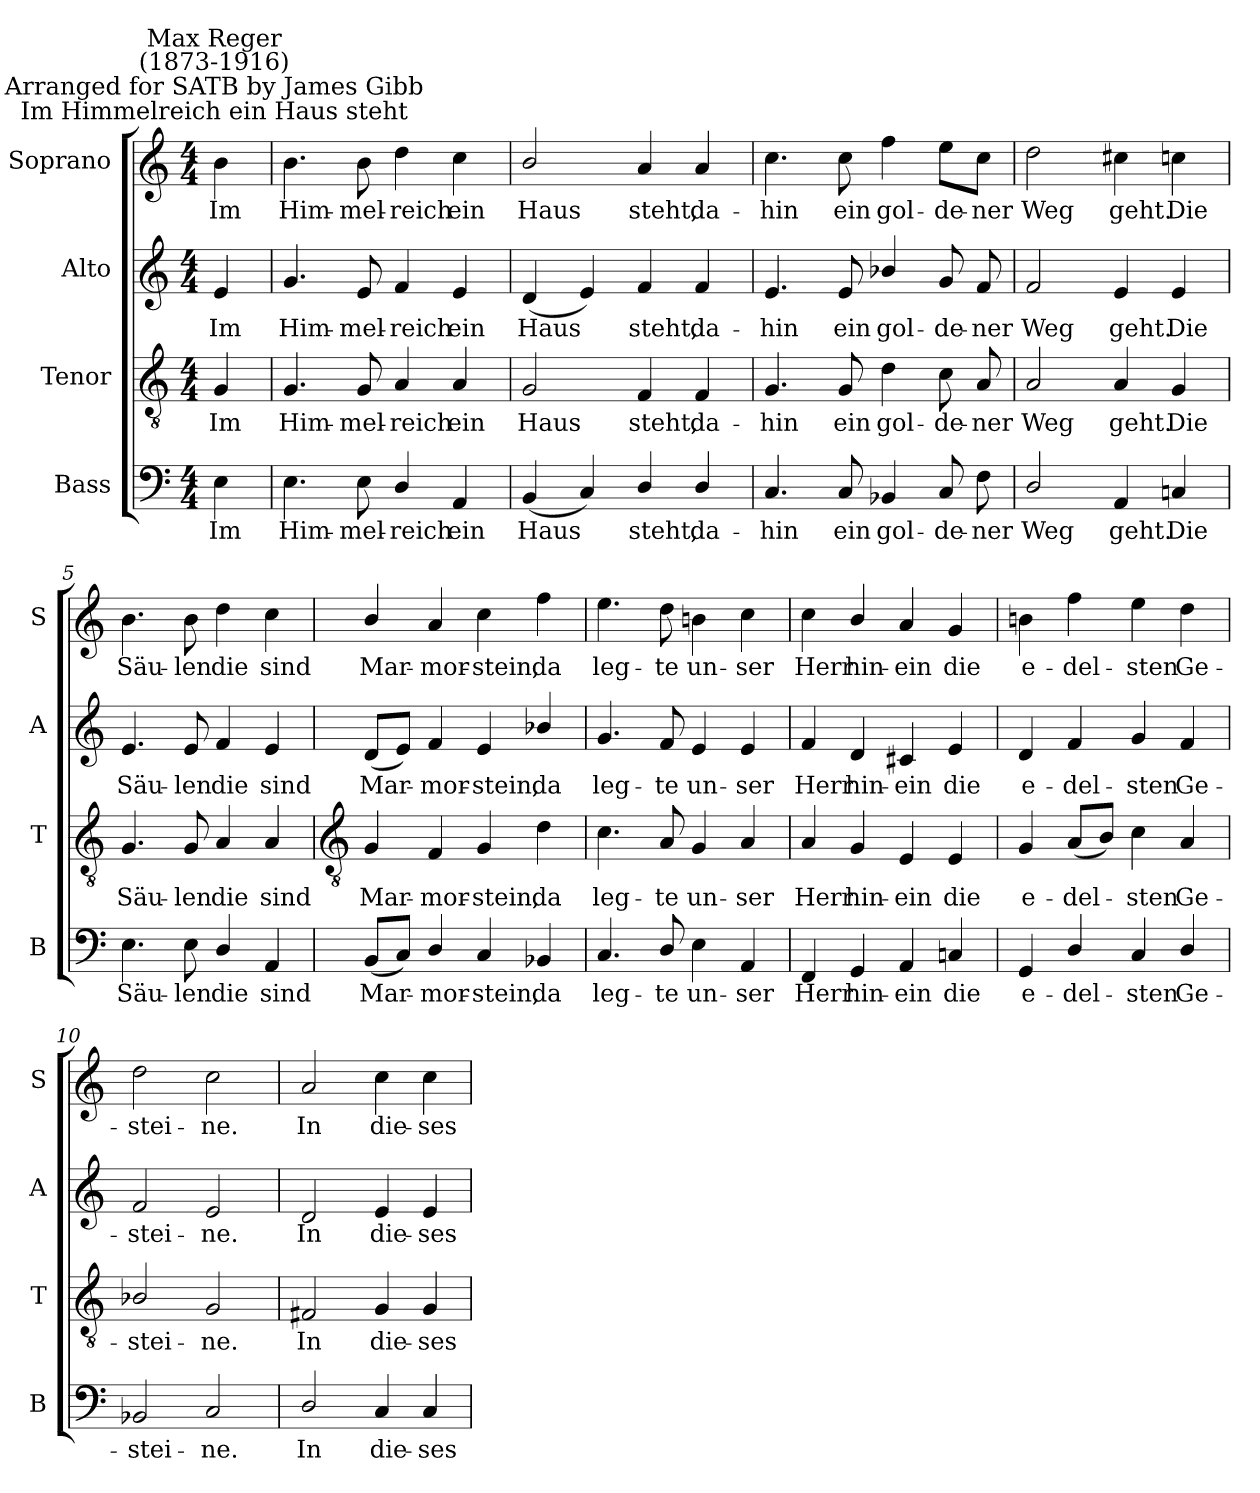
**kern	**text	**kern	**text	**kern	**text	**kern	**text
*part4	*part4	*part3	*part3	*part2	*part2	*part1	*part1
*staff4	*staff4	*staff3	*staff3	*staff2	*staff2	*staff1	*staff1
*I"Bass	*	*I"Tenor	*	*I"Alto	*	*I"Soprano	*
*I'B	*	*I'T	*	*I'A	*	*I'S	*
*clefF4	*	*clefGv2	*	*clefG2	*	*clefG2	*
*k[]	*	*k[]	*	*k[]	*	*k[]	*
*C:	*	*C:	*	*C:	*	*C:	*
*M4/4	*	*M4/4	*	*M4/4	*	*M4/4	*
=	=	=	=	=	=	=	=
!	!	!	!	!	!	!LO:TX:a:cj:t=Im Himmelreich ein Haus steht	!
!	!	!	!	!	!	!LO:TX:a:cj:t=Arranged for SATB by James Gibb	!
!	!	!	!	!	!	!LO:TX:a:cj:t=Max Reger\n(1873-1916)	!
!	!LO:LY:b	!	!LO:LY:b	!	!LO:LY:b	!	!LO:LY:b
4E	Im	4G	Im	4e	Im	4b	Im
=1	=1	=1	=1	=1	=1	=1	=1
!	!LO:LY:b	!	!LO:LY:b	!	!LO:LY:b	!	!LO:LY:b
4.E	Him-	4.G	Him-	4.g	Him-	4.b	Him-
!	!LO:LY:b	!	!LO:LY:b	!	!LO:LY:b	!	!LO:LY:b
8E	-mel-	8G	-mel-	8e	-mel-	8b	-mel-
!	!LO:LY:b	!	!LO:LY:b	!	!LO:LY:b	!	!LO:LY:b
4D/	-reich	4A	-reich	4f	-reich	4dd	-reich
!	!LO:LY:b	!	!LO:LY:b	!	!LO:LY:b	!	!LO:LY:b
4AA	ein	4A	ein	4e	ein	4cc	ein
=2	=2	=2	=2	=2	=2	=2	=2
!	!LO:LY:b	!	!LO:LY:b	!	!LO:LY:b	!	!LO:LY:b
(<4BB	Haus	2G	Haus	(<4d	Haus	2b/	Haus
4C)	.	.	.	4e)	.	.	.
!	!LO:LY:b	!	!LO:LY:b	!	!LO:LY:b	!	!LO:LY:b
4D/	steht,	4F	steht,	4f	steht,	4a	steht,
!	!LO:LY:b	!	!LO:LY:b	!	!LO:LY:b	!	!LO:LY:b
4D/	da-	4F	da-	4f	da-	4a	da-
=3	=3	=3	=3	=3	=3	=3	=3
!	!LO:LY:b	!	!LO:LY:b	!	!LO:LY:b	!	!LO:LY:b
4.C	-hin	4.G	-hin	4.e	-hin	4.cc	-hin
!	!LO:LY:b	!	!LO:LY:b	!	!LO:LY:b	!	!LO:LY:b
8C	ein	8G	ein	8e	ein	8cc	ein
!	!LO:LY:b	!	!LO:LY:b	!	!LO:LY:b	!	!LO:LY:b
4BB-X	gol-	4d	gol-	4b-X/	gol-	4ff	gol-
!	!LO:LY:b	!	!LO:LY:b	!	!LO:LY:b	!	!LO:LY:b
8C	-de-	8c	-de-	8g	-de-	8ee\L	-de-
!	!LO:LY:b	!	!LO:LY:b	!	!LO:LY:b	!	!LO:LY:b
8F	-ner	8A	-ner	8f	-ner	8cc\J	-ner
=4	=4	=4	=4	=4	=4	=4	=4
!	!LO:LY:b	!	!LO:LY:b	!	!LO:LY:b	!	!LO:LY:b
2D/	Weg	2A	Weg	2f	Weg	2dd	Weg
!	!LO:LY:b	!	!LO:LY:b	!	!LO:LY:b	!	!LO:LY:b
4AA	geht.	4A	geht.	4e	geht.	4cc#X	geht.
!	!LO:LY:b	!	!LO:LY:b	!	!LO:LY:b	!	!LO:LY:b
4Cn	Die	4G	Die	4e	Die	4ccn	Die
=5	=5	=5	=5	=5	=5	=5	=5
!	!LO:LY:b	!	!LO:LY:b	!	!LO:LY:b	!	!LO:LY:b
4.E	Säu-	4.G	Säu-	4.e	Säu-	4.b	Säu-
!	!LO:LY:b	!	!LO:LY:b	!	!LO:LY:b	!	!LO:LY:b
8E	-len	8G	-len	8e	-len	8b	-len
!	!LO:LY:b	!	!LO:LY:b	!	!LO:LY:b	!	!LO:LY:b
4D/	die	4A	die	4f	die	4dd	die
!	!LO:LY:b	!	!LO:LY:b	!	!LO:LY:b	!	!LO:LY:b
4AA	sind	4A	sind	4e	sind	4cc	sind
!!LO:LB:g=z
=6	=6	=6	=6	=6	=6	=6	=6
*	*	*clefGv2	*	*	*	*	*
!	!LO:LY:b	!	!LO:LY:b	!	!LO:LY:b	!	!LO:LY:b
(<8BBL	Mar-	4G	Mar-	(<8dL	Mar-	4b/	Mar-
8CJ)	.	.	.	8eJ)	.	.	.
!	!LO:LY:b	!	!LO:LY:b	!	!LO:LY:b	!	!LO:LY:b
4D/	mor-	4F	-mor-	4f	mor-	4a	-mor-
!	!LO:LY:b	!	!LO:LY:b	!	!LO:LY:b	!	!LO:LY:b
4C	-stein,	4G	-stein,	4e	-stein,	4cc	-stein,
!	!LO:LY:b	!	!LO:LY:b	!	!LO:LY:b	!	!LO:LY:b
4BB-X	da	4d	da	4b-X/	da	4ff	da
=7	=7	=7	=7	=7	=7	=7	=7
!	!LO:LY:b	!	!LO:LY:b	!	!LO:LY:b	!	!LO:LY:b
4.C	leg-	4.c	leg-	4.g	leg-	4.ee	leg-
!	!LO:LY:b	!	!LO:LY:b	!	!LO:LY:b	!	!LO:LY:b
8D/	-te	8A	-te	8f	-te	8dd	-te
!	!LO:LY:b	!	!LO:LY:b	!	!LO:LY:b	!	!LO:LY:b
4E	un-	4G	un-	4e	un-	4bn	un-
!	!LO:LY:b	!	!LO:LY:b	!	!LO:LY:b	!	!LO:LY:b
4AA	-ser	4A	-ser	4e	-ser	4cc	-ser
=8	=8	=8	=8	=8	=8	=8	=8
!	!LO:LY:b	!	!LO:LY:b	!	!LO:LY:b	!	!LO:LY:b
4FF	Herr	4A	Herr	4f	Herr	4cc	Herr
!	!LO:LY:b	!	!LO:LY:b	!	!LO:LY:b	!	!LO:LY:b
4GG	hin-	4G	hin-	4d	hin-	4b/	hin-
!	!LO:LY:b	!	!LO:LY:b	!	!LO:LY:b	!	!LO:LY:b
4AA	-ein	4E	-ein	4c#X	-ein	4a	-ein
!	!LO:LY:b	!	!LO:LY:b	!	!LO:LY:b	!	!LO:LY:b
4Cn	die	4E	die	4e	die	4g	die
=9	=9	=9	=9	=9	=9	=9	=9
!	!LO:LY:b	!	!LO:LY:b	!	!LO:LY:b	!	!LO:LY:b
4GG	e-	4G	e-	4d	e-	4bn	e-
!	!LO:LY:b	!	!LO:LY:b	!	!LO:LY:b	!	!LO:LY:b
4D/	-del-	(<8AL	-del-	4f	-del-	4ff	-del-
.	.	8BJ)	.	.	.	.	.
!	!LO:LY:b	!	!LO:LY:b	!	!LO:LY:b	!	!LO:LY:b
4C	-sten	4c	sten	4g	-sten	4ee	-sten
!	!LO:LY:b	!	!LO:LY:b	!	!LO:LY:b	!	!LO:LY:b
4D/	Ge-	4A	Ge-	4f	Ge-	4dd	Ge-
=10	=10	=10	=10	=10	=10	=10	=10
!	!LO:LY:b	!	!LO:LY:b	!	!LO:LY:b	!	!LO:LY:b
2BB-X	-stei-	2B-X/	-stei-	2f	-stei-	2dd	-stei-
!	!LO:LY:b	!	!LO:LY:b	!	!LO:LY:b	!	!LO:LY:b
2C	-ne.	2G	-ne.	2e	-ne.	2cc	-ne.
=11	=11	=11	=11	=11	=11	=11	=11
!	!LO:LY:b	!	!LO:LY:b	!	!LO:LY:b	!	!LO:LY:b
2D/	In	2F#X	In	2d	In	2a	In
!	!LO:LY:b	!	!LO:LY:b	!	!LO:LY:b	!	!LO:LY:b
4C	die-	4G	die-	4e	die-	4cc	die-
!	!LO:LY:b	!	!LO:LY:b	!	!LO:LY:b	!	!LO:LY:b
4C	-ses	4G	-ses	4e	-ses	4cc	-ses
=	=	=	=	=	=	=	=
*-	*-	*-	*-	*-	*-	*-	*-
